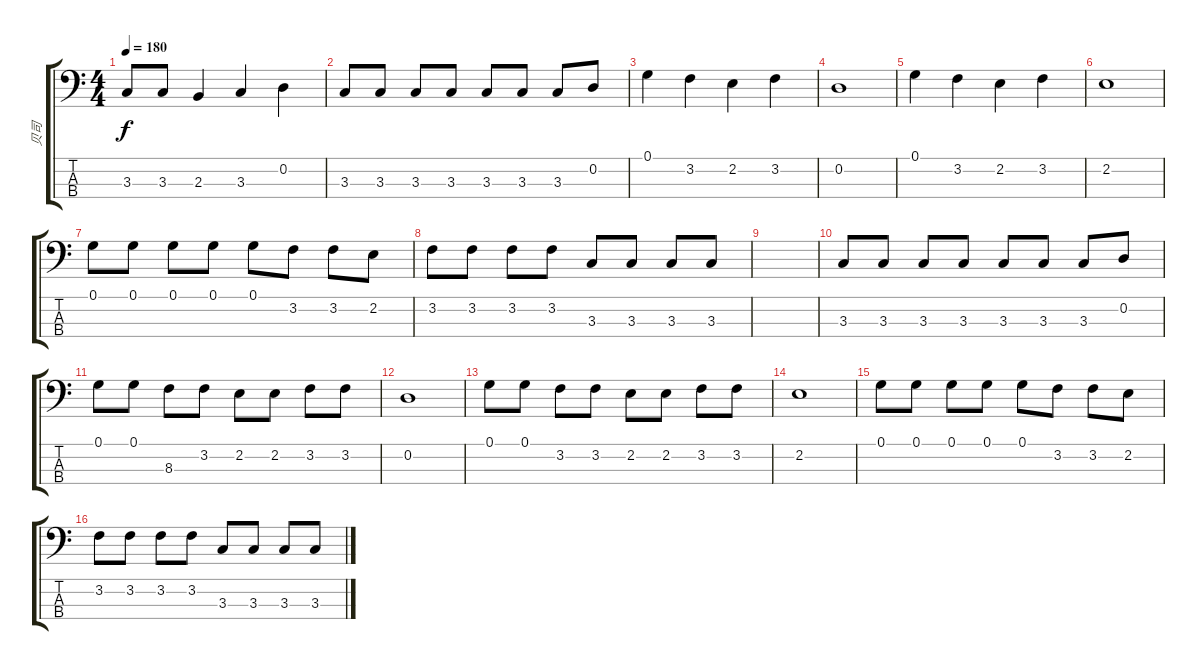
\track ("贝司" "贝司") {instrument electricbassfinger}
\staff {score tabs}
\tuning (G2 D2 A1 E1) {hide}
\ts (4 4)
\tempo 180
\clef f4
\ks c
3.3.8{dy f} 3.3.8 2.3.4 3.3.4 0.2.4 |
3.3.8 3.3.8 3.3.8 3.3.8 3.3.8 3.3.8 3.3.8 0.2.8 |
0.1.4 3.2.4 2.2.4 3.2.4 |
0.2.1 |
0.1.4 3.2.4 2.2.4 3.2.4 |
2.2.1 |
0.1.8 0.1.8 0.1.8 0.1.8 0.1.8 3.2.8 3.2.8 2.2.8 |
3.2.8 3.2.8 3.2.8 3.2.8 3.3.8 3.3.8 3.3.8 3.3.8 |
|
3.3.8 3.3.8 3.3.8 3.3.8 3.3.8 3.3.8 3.3.8 0.2.8 |
0.1.8 0.1.8 8.3.8 3.2.8 2.2.8 2.2.8 3.2.8 3.2.8 |
0.2.1 |
0.1.8 0.1.8 3.2.8 3.2.8 2.2.8 2.2.8 3.2.8 3.2.8 |
2.2.1 |
0.1.8 0.1.8 0.1.8 0.1.8 0.1.8 3.2.8 3.2.8 2.2.8 |
3.2.8 3.2.8 3.2.8 3.2.8 3.3.8 3.3.8 3.3.8 3.3.8
